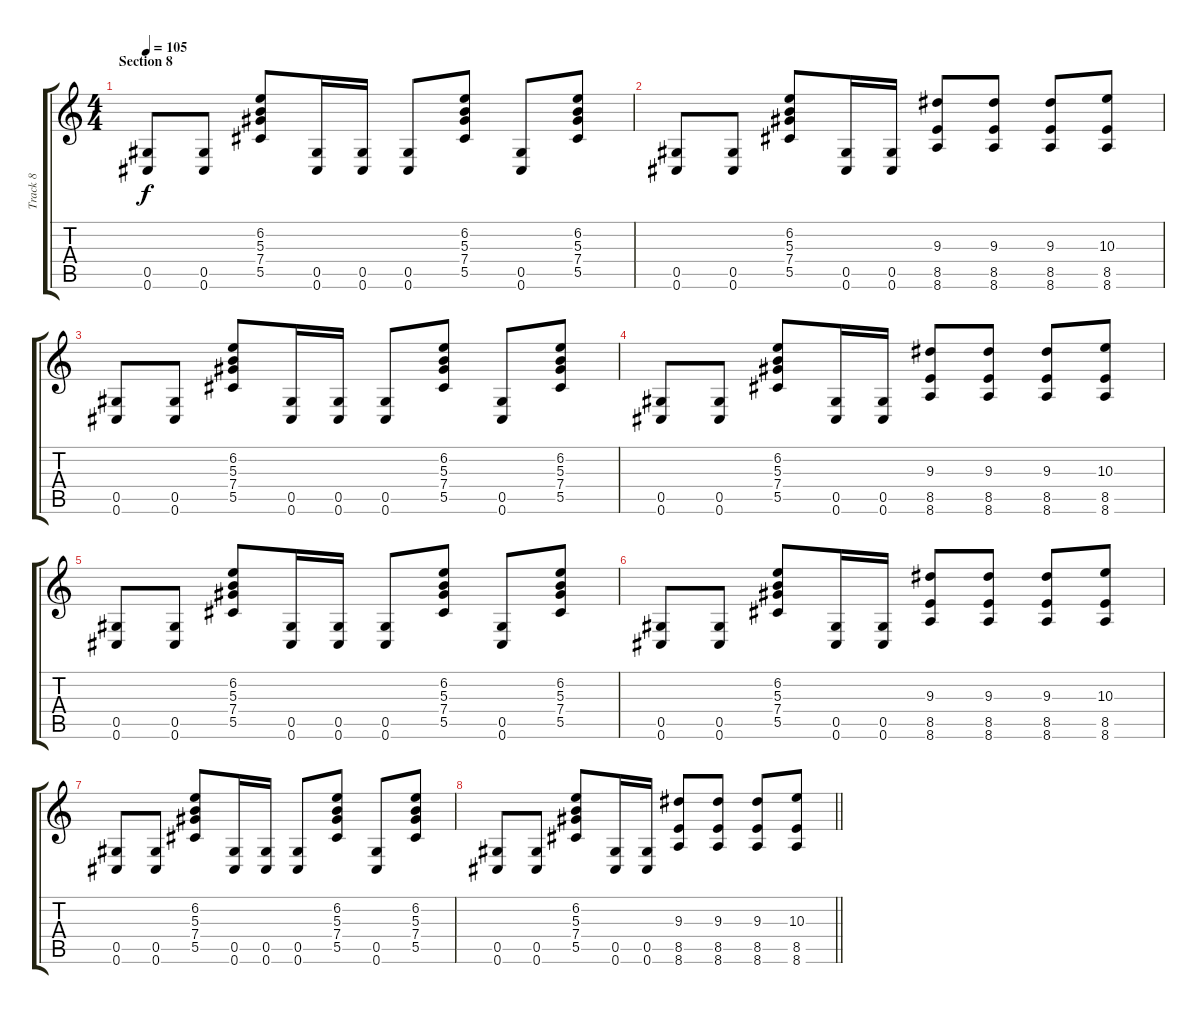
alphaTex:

\track ("Track 8" "Track 8") {instrument distortionguitar}
\staff {score tabs}
\tuning (Eb4 Bb3 Gb3 Db3 Ab2 Db2) {hide}
\ts (4 4)
\section ("" "Section 8")
\tempo 105
\clef g2
\ks c
(0.5 0.6).8{dy f} (0.5 0.6).8 (6.2 5.3 7.4 5.5).8 (0.5 0.6).16 (0.5 0.6).16 (0.5 0.6).8 (6.2 5.3 7.4 5.5).8 (0.5 0.6).8 (6.2 5.3 7.4 5.5).8 |
(0.5 0.6).8 (0.5 0.6).8 (6.2 5.3 7.4 5.5).8 (0.5 0.6).16 (0.5 0.6).16 (9.3 8.5 8.6).8 (9.3 8.5 8.6).8 (9.3 8.5 8.6).8 (10.3 8.5 8.6).8 |
(0.5 0.6).8 (0.5 0.6).8 (6.2 5.3 7.4 5.5).8 (0.5 0.6).16 (0.5 0.6).16 (0.5 0.6).8 (6.2 5.3 7.4 5.5).8 (0.5 0.6).8 (6.2 5.3 7.4 5.5).8 |
(0.5 0.6).8 (0.5 0.6).8 (6.2 5.3 7.4 5.5).8 (0.5 0.6).16 (0.5 0.6).16 (9.3 8.5 8.6).8 (9.3 8.5 8.6).8 (9.3 8.5 8.6).8 (10.3 8.5 8.6).8 |
(0.5 0.6).8 (0.5 0.6).8 (6.2 5.3 7.4 5.5).8 (0.5 0.6).16 (0.5 0.6).16 (0.5 0.6).8 (6.2 5.3 7.4 5.5).8 (0.5 0.6).8 (6.2 5.3 7.4 5.5).8 |
(0.5 0.6).8 (0.5 0.6).8 (6.2 5.3 7.4 5.5).8 (0.5 0.6).16 (0.5 0.6).16 (9.3 8.5 8.6).8 (9.3 8.5 8.6).8 (9.3 8.5 8.6).8 (10.3 8.5 8.6).8 |
(0.5 0.6).8 (0.5 0.6).8 (6.2 5.3 7.4 5.5).8 (0.5 0.6).16 (0.5 0.6).16 (0.5 0.6).8 (6.2 5.3 7.4 5.5).8 (0.5 0.6).8 (6.2 5.3 7.4 5.5).8 |
\barLineRight lightlight
(0.5 0.6).8 (0.5 0.6).8 (6.2 5.3 7.4 5.5).8 (0.5 0.6).16 (0.5 0.6).16 (9.3 8.5 8.6).8 (9.3 8.5 8.6).8 (9.3 8.5 8.6).8 (10.3 8.5 8.6).8
